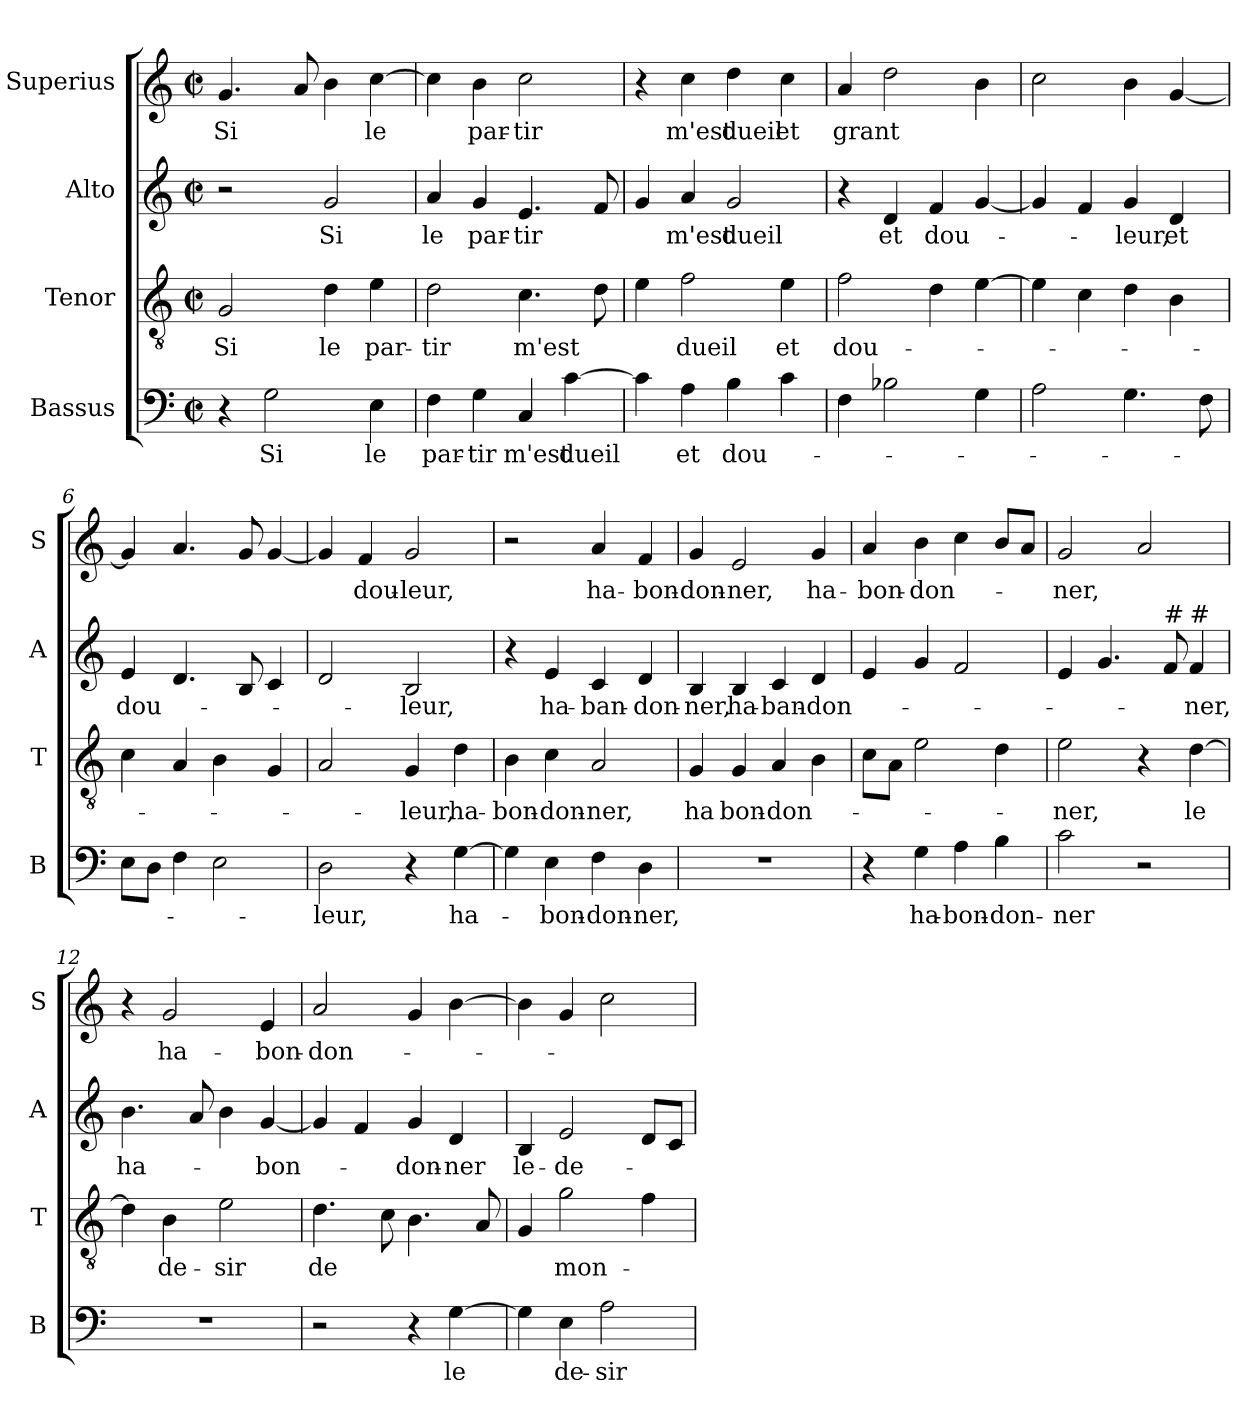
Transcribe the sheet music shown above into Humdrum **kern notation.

**kern	**text	**kern	**text	**kern	**text	**kern	**text
*part4	*part4	*part3	*part3	*part2	*part2	*part1	*part1
*staff4	*staff4	*staff3	*staff3	*staff2	*staff2	*staff1	*staff1
*I"Bassus	*	*I"Tenor	*	*I"Alto	*	*I"Superius	*
*I'B	*	*I'T	*	*I'A	*	*I'S	*
*clefF4	*	*clefGv2	*	*clefG2	*	*clefG2	*
*k[]	*	*k[]	*	*k[]	*	*k[]	*
*C:	*	*C:	*	*C:	*	*C:	*
*M2/2	*	*M2/2	*	*M2/2	*	*M2/2	*
*met(c|)	*	*met(c|)	*	*met(c|)	*	*met(c|)	*
=1	=1	=1	=1	=1	=1	=1	=1
4r	.	2G/	Si	2r	.	4.g/	Si
2G\	Si	.	.	.	.	.	.
.	.	.	.	.	.	8a/	.
.	.	4d\	le	2g/	Si	4b\	.
4E\	le	4e\	par-	.	.	[4cc\	le
=2	=2	=2	=2	=2	=2	=2	=2
4F\	par-	2d\	-tir	4a/	le	4cc\]	.
4G\	-tir	.	.	4g/	par-	4b\	par-
4C/	m'est	4.c\	m'est	4.e/	-tir	2cc\	-tir
[4c\	dueil	.	.	.	.	.	.
.	.	8d\	.	8f/	.	.	.
=3	=3	=3	=3	=3	=3	=3	=3
4c\]	.	4e\	.	4g/	.	4r	.
4A\	et	2f\	dueil	4a/	m'est	4cc\	m'est
4B\	dou-	.	.	2g/	dueil	4dd\	dueil
4c\	.	4e\	et	.	.	4cc\	et
=4	=4	=4	=4	=4	=4	=4	=4
4F\	.	2f\	dou-	4r	.	4a/	grant
2B-X\	.	.	.	4d/	et	2dd\	.
.	.	4d\	.	4f/	dou-	.	.
4G\	.	[4e\	.	[4g/	.	4b\	.
=5	=5	=5	=5	=5	=5	=5	=5
2A\	.	4e\]	.	4g/]	.	2cc\	.
.	.	4c\	.	4f/	.	.	.
4.G\	.	4d\	.	4g/	-leur,	4b\	.
.	.	4B\	.	4d/	et	[4g/	.
8F\	.	.	.	.	.	.	.
!!LO:LB:g=z
=6	=6	=6	=6	=6	=6	=6	=6
8E\L	.	4c\	.	4e/	dou-	4g/]	.
8D\J	.	.	.	.	.	.	.
4F\	.	4A/	.	4.d/	.	4.a/	.
2E\	.	4B\	.	.	.	.	.
.	.	.	.	8B/	.	8g/	.
.	.	4G/	.	4c/	.	[4g/	.
=7	=7	=7	=7	=7	=7	=7	=7
2D\	-leur,	2A/	.	2d/	.	4g/]	.
.	.	.	.	.	.	4f/	dou-
4r	.	4G/	-leur,	2B/	-leur,	2g/	-leur,
[4G\	ha-	4d\	ha-	.	.	.	.
=8	=8	=8	=8	=8	=8	=8	=8
4G\]	.	4B\	-bon-	4r	.	2r	.
4E\	-bon-	4c\	-don-	4e/	ha-	.	.
4F\	-don-	2A/	-ner,	4c/	-ban-	4a/	ha-
4D\	-ner,	.	.	4d/	-don-	4f/	-bon-
=9	=9	=9	=9	=9	=9	=9	=9
1r	.	4G/	ha	4B/	-ner,	4g/	-don-
.	.	4G/	bon-	4B/	ha-	2e/	-ner,
.	.	4A/	-don-	4c/	-ban-	.	.
.	.	4B\	.	4d/	-don-	4g/	ha-
=10	=10	=10	=10	=10	=10	=10	=10
4r	.	8c\L	.	4e/	.	4a/	-bon-
.	.	8A\J	.	.	.	.	.
4G\	ha-	2e\	.	4g/	.	4b\	-don-
4A\	-bon-	.	.	2f/	.	4cc\	.
4B\	-don-	4d\	.	.	.	8b/L	.
.	.	.	.	.	.	8a/J	.
!!LO:LB:g=z
=11	=11	=11	=11	=11	=11	=11	=11
2c\	-ner	2e\	-ner,	4e/	.	2g/	-ner,
.	.	.	.	4.g/	.	.	.
2r	.	4r	.	.	.	2a/	.
!	!	!	!	!LO:TX:a:t=#	!	!	!
.	.	.	.	8f/	.	.	.
!	!	!	!	!LO:TX:a:t=#	!	!	!
.	.	[4d\	le	4f/	-ner,	.	.
=12	=12	=12	=12	=12	=12	=12	=12
1r	.	4d\]	.	4.b\	ha-	4r	.
.	.	4B\	de-	.	.	2g/	ha-
.	.	.	.	8a/	.	.	.
.	.	2e\	-sir	4b\	.	.	.
.	.	.	.	[4g/	-bon-	4e/	-bon-
=13	=13	=13	=13	=13	=13	=13	=13
2r	.	4.d\	de	4g/]	.	2a/	-don-
.	.	.	.	4f/	.	.	.
.	.	8c\	.	.	.	.	.
4r	.	4.B\	.	4g/	-don-	4g/	.
[4G\	le	.	.	4d/	-ner	[4b\	.
.	.	8A/	.	.	.	.	.
=14	=14	=14	=14	=14	=14	=14	=14
4G\]	.	4G/	.	4B/	le-	4b\]	.
4E\	de-	2g\	mon-	2e/	-de-	4g/	.
2A\	-sir	.	.	.	.	2cc\	.
.	.	4f\	.	8d/L	.	.	.
.	.	.	.	8c/J	.	.	.
=	=	=	=	=	=	=	=
*-	*-	*-	*-	*-	*-	*-	*-
